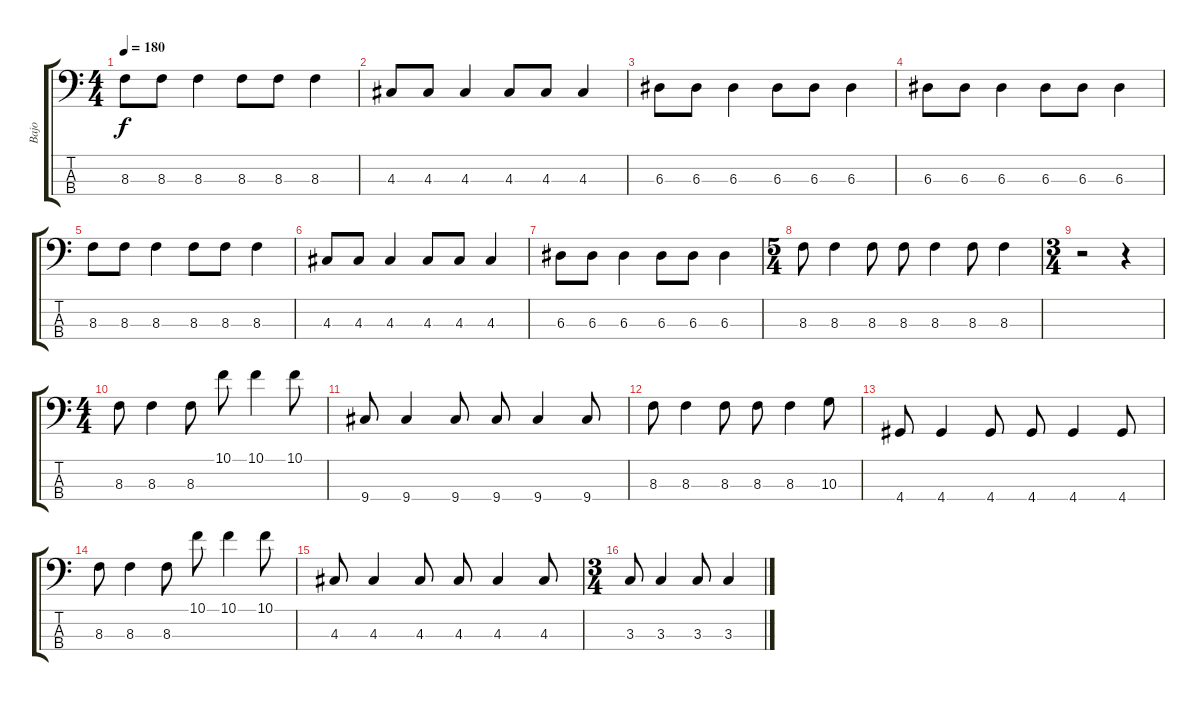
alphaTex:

\track ("Bajo" "Bajo") {instrument electricbasspick}
\staff {score tabs}
\tuning (G2 D2 A1 E1) {hide}
\ts (4 4)
\tempo 180
\clef f4
\ks c
8.3.8{dy f} 8.3.8 8.3.4 8.3.8 8.3.8 8.3.4 |
4.3.8 4.3.8 4.3.4 4.3.8 4.3.8 4.3.4 |
6.3.8 6.3.8 6.3.4 6.3.8 6.3.8 6.3.4 |
6.3.8 6.3.8 6.3.4 6.3.8 6.3.8 6.3.4 |
8.3.8 8.3.8 8.3.4 8.3.8 8.3.8 8.3.4 |
4.3.8 4.3.8 4.3.4 4.3.8 4.3.8 4.3.4 |
6.3.8 6.3.8 6.3.4 6.3.8 6.3.8 6.3.4 |
\ts (5 4)
8.3.8 8.3.4 8.3.8 8.3.8 8.3.4 8.3.8 8.3.4 |
\ts (3 4)
r.2 r.4 |
\ts (4 4)
8.3.8 8.3.4 8.3.8 10.1.8 10.1.4 10.1.8 |
9.4.8 9.4.4 9.4.8 9.4.8 9.4.4 9.4.8 |
8.3.8 8.3.4 8.3.8 8.3.8 8.3.4 10.3.8 |
4.4.8 4.4.4 4.4.8 4.4.8 4.4.4 4.4.8 |
8.3.8 8.3.4 8.3.8 10.1.8 10.1.4 10.1.8 |
4.3.8 4.3.4 4.3.8 4.3.8 4.3.4 4.3.8 |
\ts (3 4)
3.3.8 3.3.4 3.3.8 3.3.4
